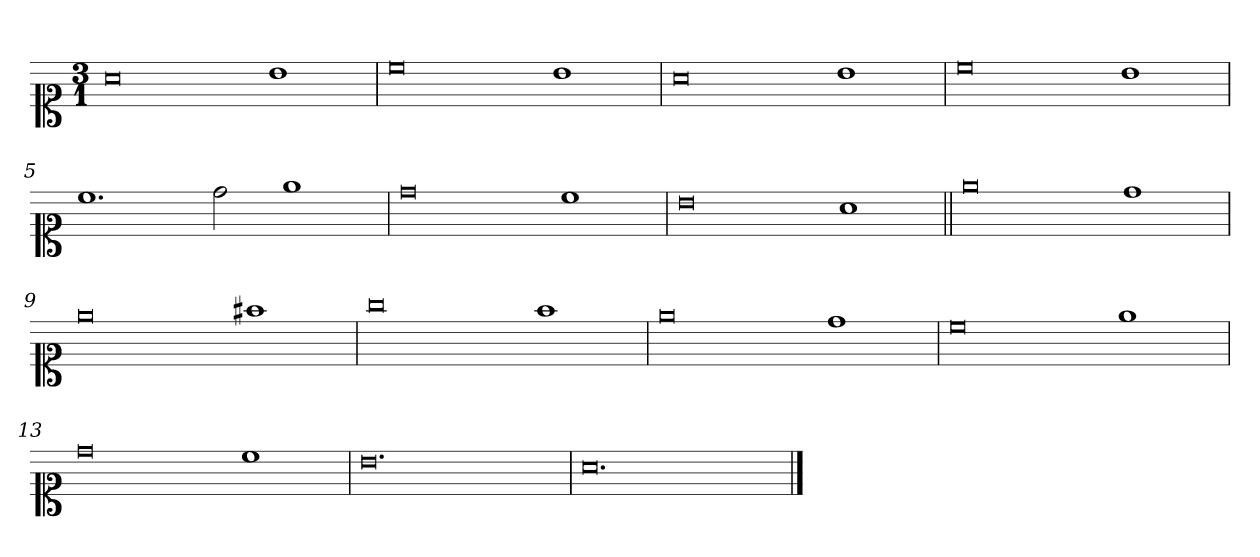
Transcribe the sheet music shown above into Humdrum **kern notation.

**kern
*part1
*staff1
*clefC1
*k[]
*M3/1
=1
0a
1b
=2
0cc
1b
=3
0a
1b
=4
0cc
1b
=5
1.cc
2dd\
1ee
=6
0dd
1cc
=7
0b
1a
=8||
0ee
1dd
=9
0ee
1ff#X
=10
0gg
1ff
=11
0ee
1dd
=12
0cc
1ee
=13
0dd
1cc
=14
0.b
=15
0.a
==
*-
